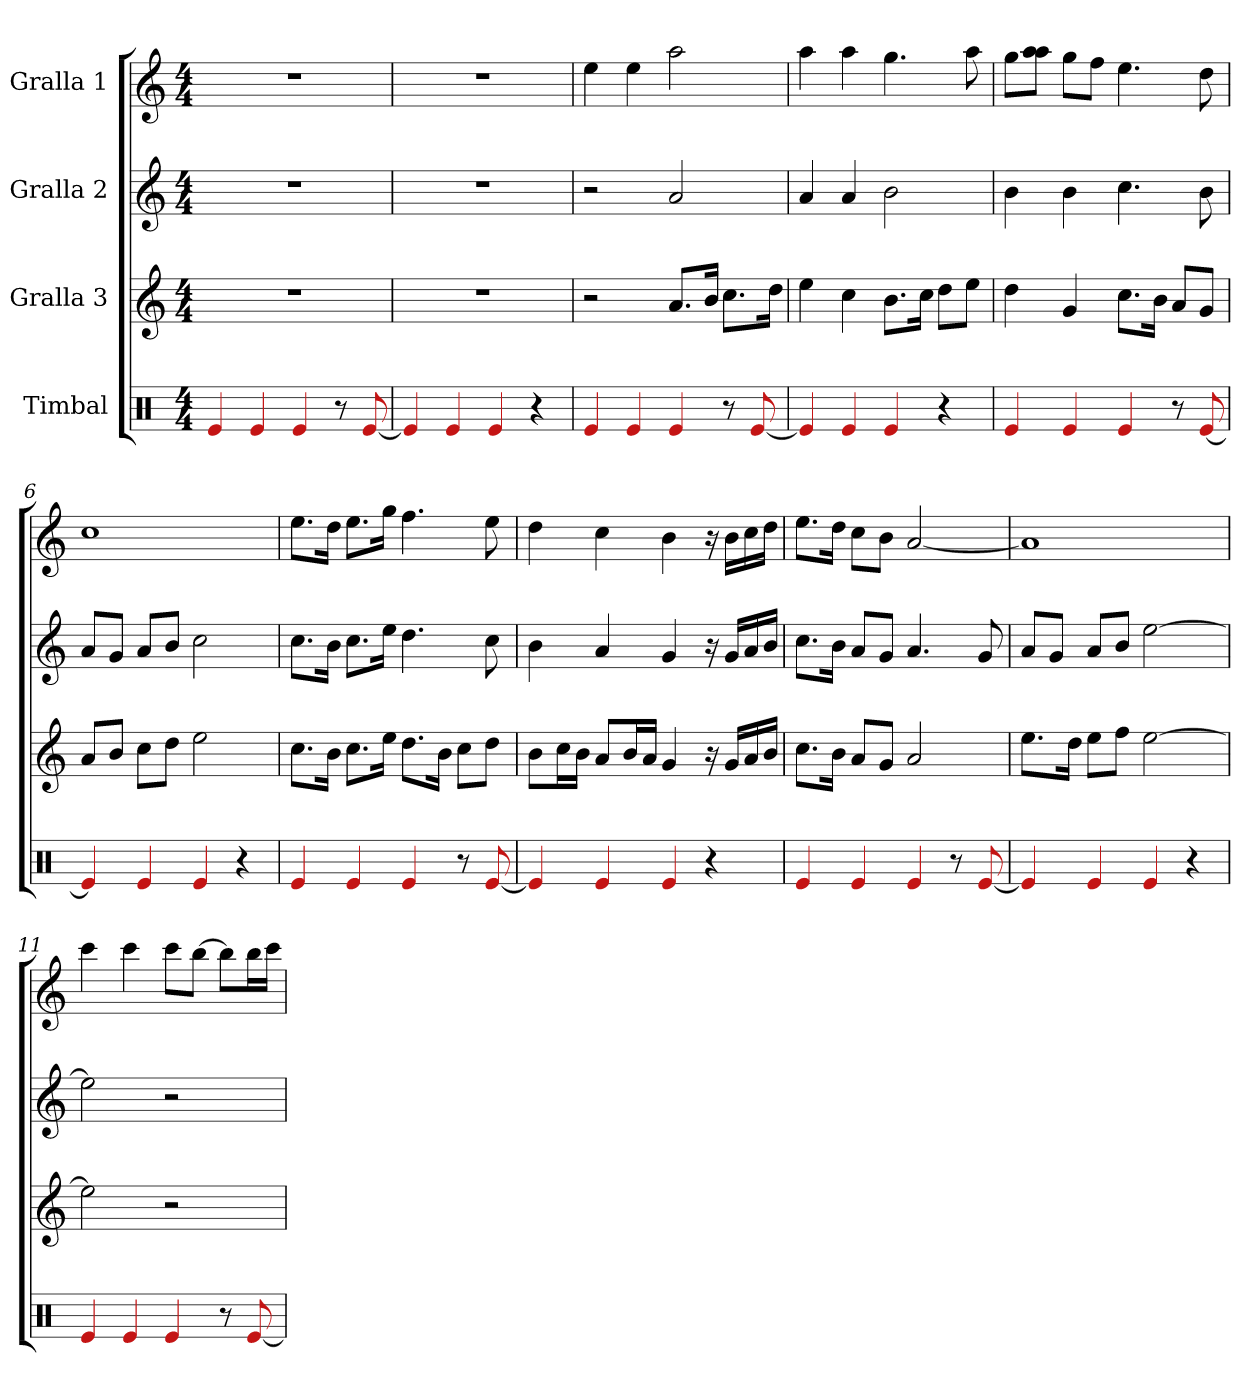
**kern	**kern	**kern	**kern
*part4	*part3	*part2	*part1
*staff4	*staff3	*staff2	*staff1
*I"Timbal	*I"Gralla 3	*I"Gralla 2	*I"Gralla 1
*clefX	*clefG2	*clefG2	*clefG2
*k[]	*k[]	*k[]	*k[]
*M4/4	*M4/4	*M4/4	*M4/4
=1	=1	=1	=1
4e	1r	1r	1r
4e	.	.	.
4e	.	.	.
8r	.	.	.
[8e	.	.	.
=2	=2	=2	=2
4e]	1r	1r	1r
4e	.	.	.
4e	.	.	.
4r	.	.	.
=3	=3	=3	=3
4e	2r	2r	4ee
4e	.	.	4ee
4e	8.a/L	2a	2aa
.	16b/Jk	.	.
8r	8.cc\L	.	.
[8e	.	.	.
.	16dd\Jk	.	.
=4	=4	=4	=4
4e]	4ee	4a	4aa
4e	4cc	4a	4aa
4e	8.b\L	2b	4.gg
.	16cc\Jk	.	.
4r	8dd\L	.	.
.	8ee\J	.	8aa
=5	=5	=5	=5
4e	4dd	4b	8gg\L
.	.	.	8aa\ 8aa\J
4e	4g	4b	8gg\L
.	.	.	8ff\J
4e	8.cc\L	4.cc	4.ee
.	16b\Jk	.	.
8r	8a/L	.	.
[8e	8g/J	8b	8dd
=6	=6	=6	=6
4e]	8a/L	8a/L	1cc
.	8b/J	8g/J	.
4e	8cc\L	8a/L	.
.	8dd\J	8b/J	.
4e	2ee	2cc	.
4r	.	.	.
=7	=7	=7	=7
4e	8.cc\L	8.cc\L	8.ee\L
.	16b\Jk	16b\Jk	16dd\Jk
4e	8.cc\L	8.cc\L	8.ee\L
.	16ee\Jk	16ee\Jk	16gg\Jk
4e	8.dd\L	4.dd	4.ff
.	16b\Jk	.	.
8r	8cc\L	.	.
[8e	8dd\J	8cc	8ee
=8	=8	=8	=8
4e]	8b\L	4b	4dd
.	16cc\L	.	.
.	16b\JJ	.	.
4e	8a/L	4a	4cc
.	16b/L	.	.
.	16a/JJ	.	.
4e	4g	4g	4b
4r	16r	16r	16r
.	16g/LL	16g/LL	16b\LL
.	16a/	16a/	16cc\
.	16b/JJ	16b/JJ	16dd\JJ
=9	=9	=9	=9
4e	8.cc\L	8.cc\L	8.ee\L
.	16b\Jk	16b\Jk	16dd\Jk
4e	8a/L	8a/L	8cc\L
.	8g/J	8g/J	8b\J
4e	2a	4.a	[2a
8r	.	.	.
[8e	.	8g	.
=10	=10	=10	=10
4e]	8.ee\L	8a/L	1a]
.	.	8g/J	.
.	16dd\Jk	.	.
4e	8ee\L	8a/L	.
.	8ff\J	8b/J	.
4e	[2ee	[2ee	.
4r	.	.	.
=11	=11	=11	=11
4e	2ee]	2ee]	4ccc
4e	.	.	4ccc
4e	2r	2r	8ccc\L
.	.	.	[8bb\J
8r	.	.	8bb\L]
[8e	.	.	16bb\L
.	.	.	16ccc\JJ
=	=	=	=
*-	*-	*-	*-
